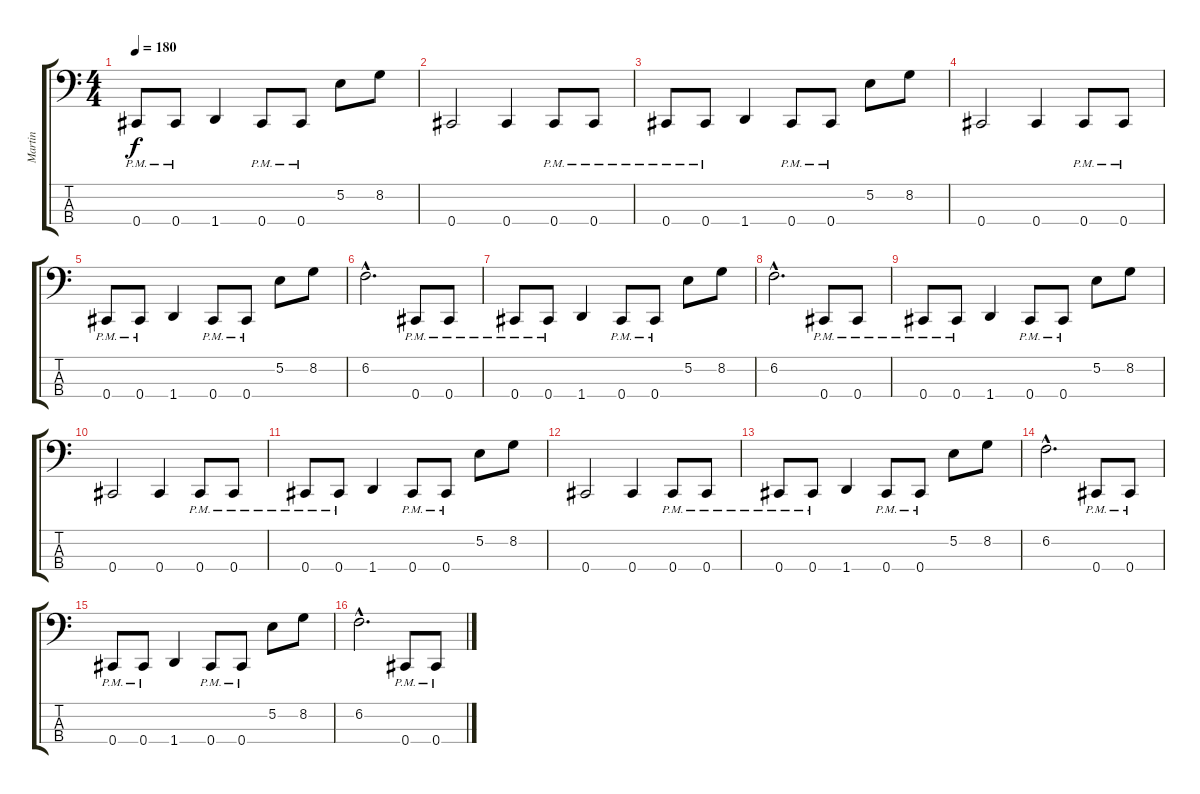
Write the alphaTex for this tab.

\track ("Martin" "Martin") {instrument electricbasspick}
\staff {score tabs}
\tuning (E2 B1 Gb1 Db1) {hide}
\ts (4 4)
\tempo 180
\clef f4
\ks c
0.4{pm}.8{dy f} 0.4{pm}.8 1.4.4 0.4{pm}.8 0.4{pm}.8 5.2.8 8.2.8 |
0.4.2 0.4.4 0.4{pm}.8 0.4{pm}.8 |
0.4{pm}.8 0.4{pm}.8 1.4.4 0.4{pm}.8 0.4{pm}.8 5.2.8 8.2.8 |
0.4.2 0.4.4 0.4{pm}.8 0.4{pm}.8 |
0.4{pm}.8 0.4{pm}.8 1.4.4 0.4{pm}.8 0.4{pm}.8 5.2.8 8.2.8 |
6.2{hac}.2{d} 0.4{pm}.8 0.4{pm}.8 |
0.4{pm}.8 0.4{pm}.8 1.4.4 0.4{pm}.8 0.4{pm}.8 5.2.8 8.2.8 |
6.2{hac}.2{d} 0.4{pm}.8 0.4{pm}.8 |
0.4{pm}.8 0.4{pm}.8 1.4.4 0.4{pm}.8 0.4{pm}.8 5.2.8 8.2.8 |
0.4.2 0.4.4 0.4{pm}.8 0.4{pm}.8 |
0.4{pm}.8 0.4{pm}.8 1.4.4 0.4{pm}.8 0.4{pm}.8 5.2.8 8.2.8 |
0.4.2 0.4.4 0.4{pm}.8 0.4{pm}.8 |
0.4{pm}.8 0.4{pm}.8 1.4.4 0.4{pm}.8 0.4{pm}.8 5.2.8 8.2.8 |
6.2{hac}.2{d} 0.4{pm}.8 0.4{pm}.8 |
0.4{pm}.8 0.4{pm}.8 1.4.4 0.4{pm}.8 0.4{pm}.8 5.2.8 8.2.8 |
6.2{hac}.2{d} 0.4{pm}.8 0.4{pm}.8
